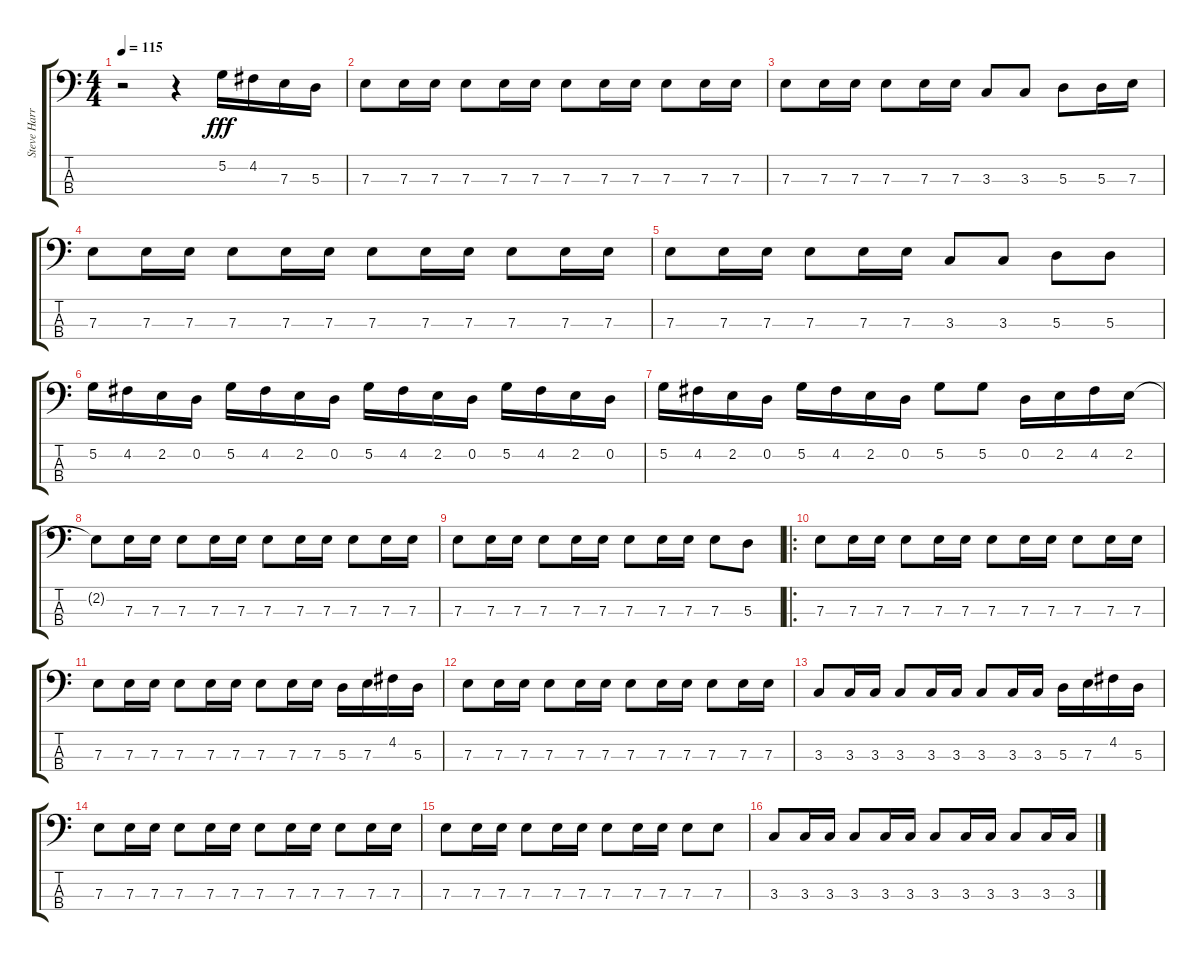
\track ("Steve Harris" "Steve Harr") {instrument electricbasspick}
\staff {score tabs}
\tuning (G2 D2 A1 E1) {hide}
\ts (4 4)
\tempo 115
\clef f4
\ks c
r.2{dy fff instrument electricbasspick} r.4 5.2.16 4.2.16 7.3.16 5.3.16 |
7.3.8 7.3.16 7.3.16 7.3.8 7.3.16 7.3.16 7.3.8 7.3.16 7.3.16 7.3.8 7.3.16 7.3.16 |
7.3.8 7.3.16 7.3.16 7.3.8 7.3.16 7.3.16 3.3.8 3.3.8 5.3.8 5.3.16 7.3.16 |
7.3.8 7.3.16 7.3.16 7.3.8 7.3.16 7.3.16 7.3.8 7.3.16 7.3.16 7.3.8 7.3.16 7.3.16 |
7.3.8 7.3.16 7.3.16 7.3.8 7.3.16 7.3.16 3.3.8 3.3.8 5.3.8 5.3.8 |
5.2.16 4.2.16 2.2.16 0.2.16 5.2.16 4.2.16 2.2.16 0.2.16 5.2.16 4.2.16 2.2.16 0.2.16 5.2.16 4.2.16 2.2.16 0.2.16 |
5.2.16 4.2.16 2.2.16 0.2.16 5.2.16 4.2.16 2.2.16 0.2.16 5.2.8 5.2.8 0.2.16 2.2.16 4.2.16 2.2.16 |
2.2{t}.8 7.3.16 7.3.16 7.3.8 7.3.16 7.3.16 7.3.8 7.3.16 7.3.16 7.3.8 7.3.16 7.3.16 |
7.3.8 7.3.16 7.3.16 7.3.8 7.3.16 7.3.16 7.3.8 7.3.16 7.3.16 7.3.8 5.3.8 |
\ro
7.3.8 7.3.16 7.3.16 7.3.8 7.3.16 7.3.16 7.3.8 7.3.16 7.3.16 7.3.8 7.3.16 7.3.16 |
7.3.8 7.3.16 7.3.16 7.3.8 7.3.16 7.3.16 7.3.8 7.3.16 7.3.16 5.3.16 7.3.16 4.2.16 5.3.16 |
7.3.8 7.3.16 7.3.16 7.3.8 7.3.16 7.3.16 7.3.8 7.3.16 7.3.16 7.3.8 7.3.16 7.3.16 |
3.3.8 3.3.16 3.3.16 3.3.8 3.3.16 3.3.16 3.3.8 3.3.16 3.3.16 5.3.16 7.3.16 4.2.16 5.3.16 |
7.3.8 7.3.16 7.3.16 7.3.8 7.3.16 7.3.16 7.3.8 7.3.16 7.3.16 7.3.8 7.3.16 7.3.16 |
7.3.8 7.3.16 7.3.16 7.3.8 7.3.16 7.3.16 7.3.8 7.3.16 7.3.16 7.3.8 7.3.8 |
3.3.8 3.3.16 3.3.16 3.3.8 3.3.16 3.3.16 3.3.8 3.3.16 3.3.16 3.3.8 3.3.16 3.3.16
